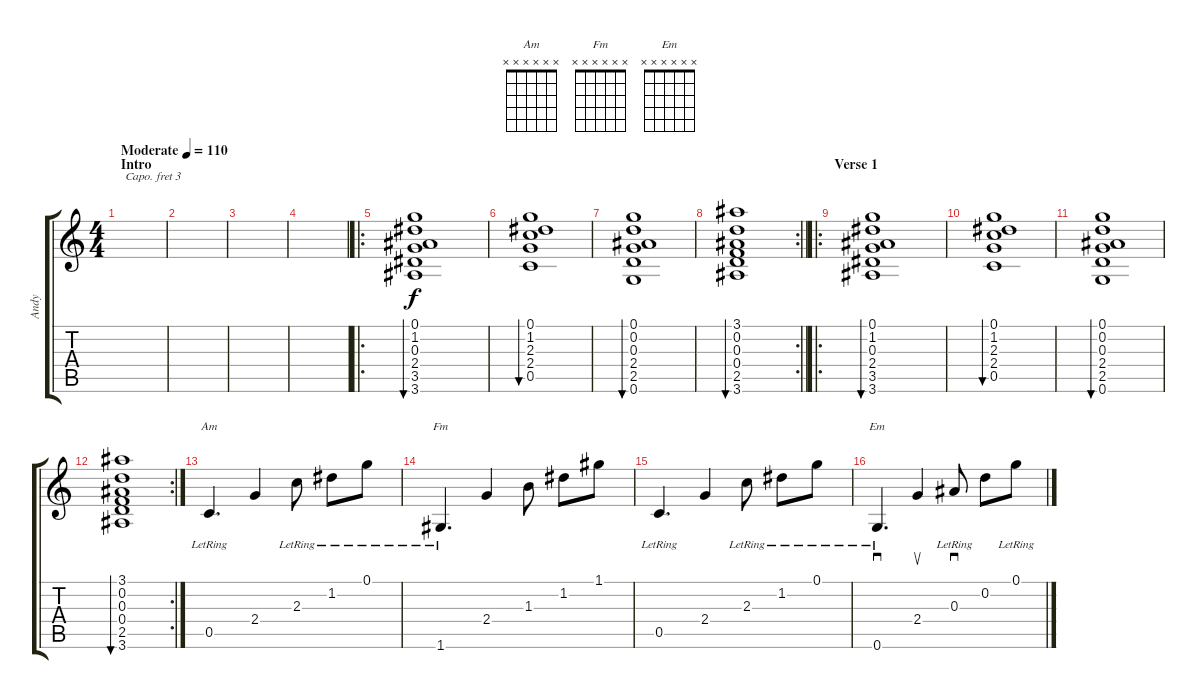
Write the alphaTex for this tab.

\track ("Andy" "Andy") {instrument electricguitarjazz}
\staff {score tabs}
\capo 3
\tuning (E4 B3 G3 D3 A2 E2) {hide}
\chord ("Am" x x x x x x)
\chord ("Fm" x x x x x x)
\chord ("Em" x x x x x x)
\ts (4 4)
\section ("" "Intro")
\tempo (110 "Moderate")
\clef g2
\ks c
|
|
|
|
\ro
(0.1 1.2 0.3 2.4 3.5 3.6).1{bu 480} |
(0.1 1.2 2.3 2.4 0.5).1{bu 480} |
(0.1 0.2 0.3 2.4 2.5 0.6).1{bu 480} |
\rc 2
\barLineRight lightlight
(3.1 0.2 0.3 0.4 2.5 3.6).1{bu 480} |
\ro
\section ("" "Verse 1")
(0.1 1.2 0.3 2.4 3.5 3.6).1{bu 480} |
(0.1 1.2 2.3 2.4 0.5).1{bu 480} |
(0.1 0.2 0.3 2.4 2.5 0.6).1{bu 480} |
\rc 2
(3.1 0.2 0.3 0.4 2.5 3.6).1{bu 480} |
0.5{lr}.4{d ch "Am"} 2.4.4 2.3{lr}.8 1.2{lr}.8 0.1{lr}.8 |
1.6{lr}.4{d ch "Fm"} 2.4.4 1.3.8 1.2.8 1.1.8 |
0.5{lr}.4{d} 2.4.4 2.3{lr}.8 1.2{lr}.8 0.1{lr}.8 |
0.6{lr}.4{d sd ch "Em"} 2.4.4{su} 0.3{lr}.8{sd} 0.2.8 0.1{lr}.8
